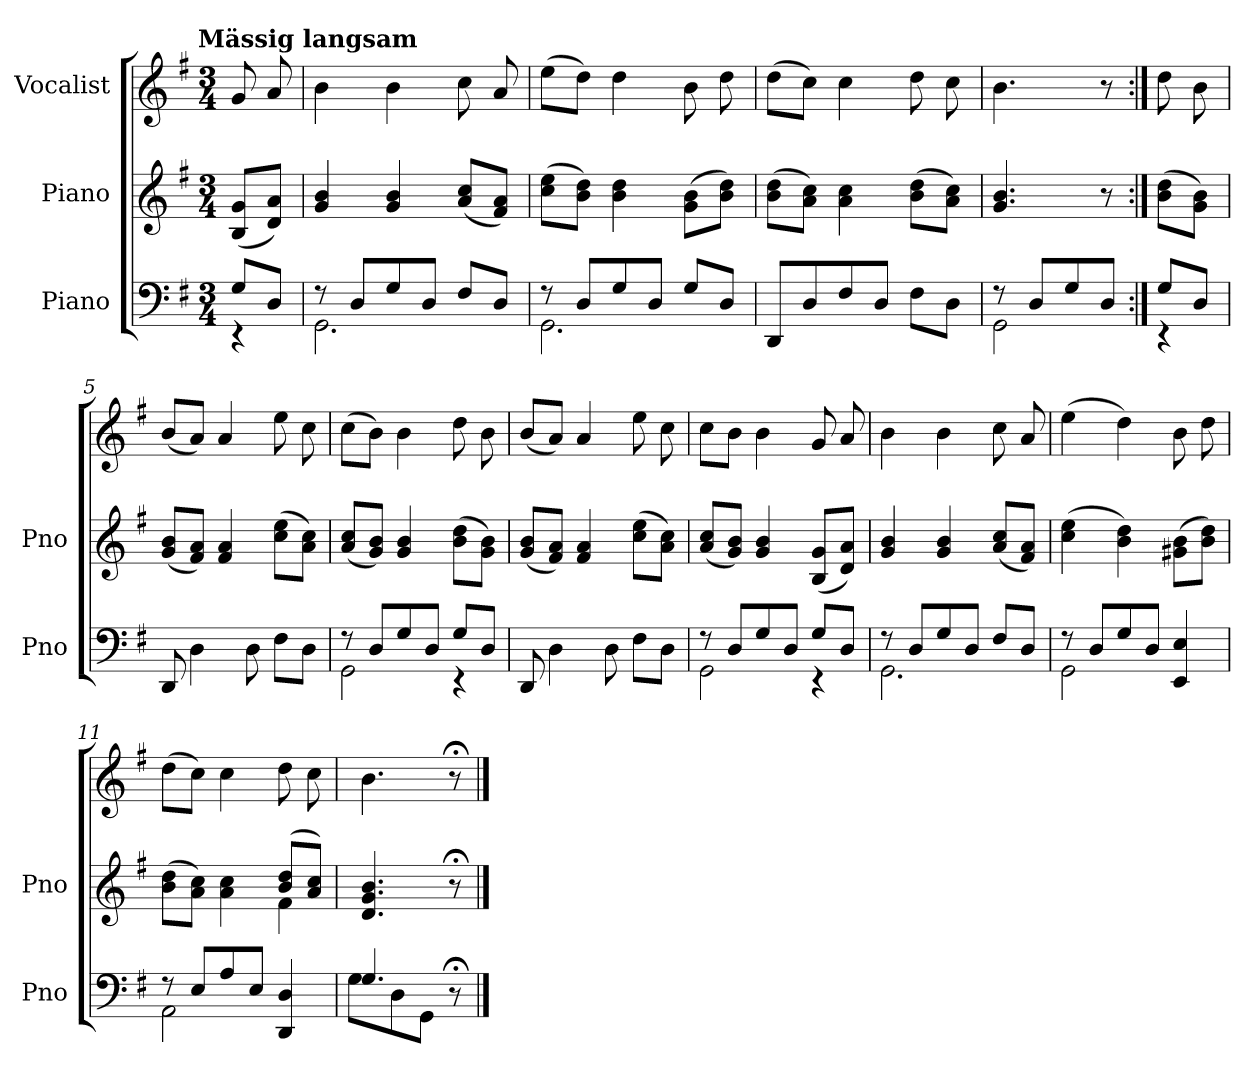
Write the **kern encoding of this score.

**kern	**kern	**kern
*part3	*part2	*part1
*staff3	*staff2	*staff1
*I"Piano	*I"Piano	*I"Vocalist
*I'Pno	*I'Pno	*
*clefF4	*clefG2	*clefG2
*k[f#]	*k[f#]	*k[f#]
*G:	*G:	*G:
!!LO:TX:omd:t=Mässig langsam
*M3/4	*M3/4	*M3/4
*MM62	*MM62	*MM62
=	=	=
*^	*	*
8GL	4r	(8B 8gL	8g
8DJ	.	8d 8aJ)	8a
=1	=1	=1	=1
8r	2.GG	4g 4b	4b
8DL	.	.	.
8G	.	4g 4b	4b
8DJ	.	.	.
8F#L	.	(8a 8ccL	8cc
8DJ	.	8f# 8aJ)	8a
=2	=2	=2	=2
8r	2.GG	(8cc 8eeL	(8eeL
8DL	.	8b 8ddJ)	8ddJ)
8G	.	4b 4dd	4dd
8DJ	.	.	.
8GL	.	(8g 8bL	8b
8DJ	.	8b 8ddJ)	8dd
*v	*v	*	*
=3	=3	=3
8DDL	(8b 8ddL	(8ddL
8D	8a 8ccJ)	8ccJ)
8F#	4a 4cc	4cc
8DJ	.	.
8F#L	(8b 8ddL	8dd
8DJ	8a 8ccJ)	8cc
=4	=4	=4
*^	*	*
8r	2GG	4.g 4.b	4.b
8DL	.	.	.
8G	.	.	.
8DJ	.	8r	8r
=:|!	=:|!	=:|!	=:|!
8GL	4r	(8b 8ddL	8dd
8DJ	.	8g 8bJ)	8b
*v	*v	*	*
=5	=5	=5
8DD	(8g 8bL	(8bL
4D	8f# 8aJ)	8aJ)
.	4f# 4a	4a
8D	.	.
8F#L	(8cc 8eeL	8ee
8DJ	8a 8ccJ)	8cc
=6	=6	=6
*^	*	*
8r	2GG	(8a 8ccL	(8ccL
8DL	.	8g 8bJ)	8bJ)
8G	.	4g 4b	4b
8DJ	.	.	.
8GL	4r	(8b 8ddL	8dd
8DJ	.	8g 8bJ)	8b
*v	*v	*	*
=7	=7	=7
8DD	(8g 8bL	(8bL
4D	8f# 8aJ)	8aJ)
.	4f# 4a	4a
8D	.	.
8F#L	(8cc 8eeL	8ee
8DJ	8a 8ccJ)	8cc
=8	=8	=8
*^	*	*
8r	2GG	(8a 8ccL	8ccL
8DL	.	8g 8bJ)	8bJ
8G	.	4g 4b	4b
8DJ	.	.	.
8GL	4r	(8B 8gL	8g
8DJ	.	8d 8aJ)	8a
=9	=9	=9	=9
8r	2.GG	4g 4b	4b
8DL	.	.	.
8G	.	4g 4b	4b
8DJ	.	.	.
8F#L	.	(8a 8ccL	8cc
8DJ	.	8f# 8aJ)	8a
=10	=10	=10	=10
8r	2GG	(4cc 4ee	(4ee
8DL	.	.	.
8G	.	4b 4dd)	4dd)
8DJ	.	.	.
4EE 4E	4ryy	(8g#X 8bL	8b
.	.	8b 8ddJ)	8dd
=11	=11	=11	=11
*	*	*^	*
8r	2AA	(8b 8ddL	4.ryy	(8ddL
8EL	.	8a 8ccJ)	.	8ccJ)
8A	.	4a 4cc	.	4cc
8EJ	.	.	8ryy	.
4DD 4D	4ryy	(8b 8ddL	4f#	8dd
.	.	8a 8ccJ)	.	8cc
*	*	*v	*v	*
=12	=12	=12	=12
4.G	8GL	4.d 4.g 4.b	4.b
.	8D	.	.
.	8GGJ	.	.
8r;<	8ryy	8r;<	8r;<
*v	*v	*	*
==	==	==
*-	*-	*-
